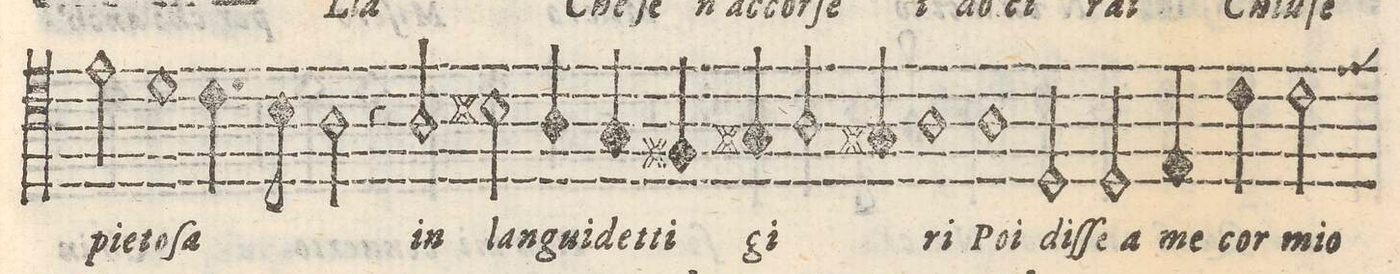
**kern	**text
*I"TENORE	*
*clefC4	*
*k[]	*
*met(c)	*
*M2/1	*
2e\	pie-
1d	-to-
=6-	=6-
4.cny\	-ſa
8B\	.
2A\	.
4r	.
2A/	in
2Bn\	lan-
=7-	=7-
4A/	-gui-
4G/	-det-
4F#X/	-ti
4G#X/	gi-
2A/	.
4G#X/	.
=8-	=8-
1A	-ri
1A	Poi
=9-	=9-
2D/	diſ-
2D/	-ſe a
4E/	me
4c\	cor
2c\	mio
=10-	=10-
*-	*-
